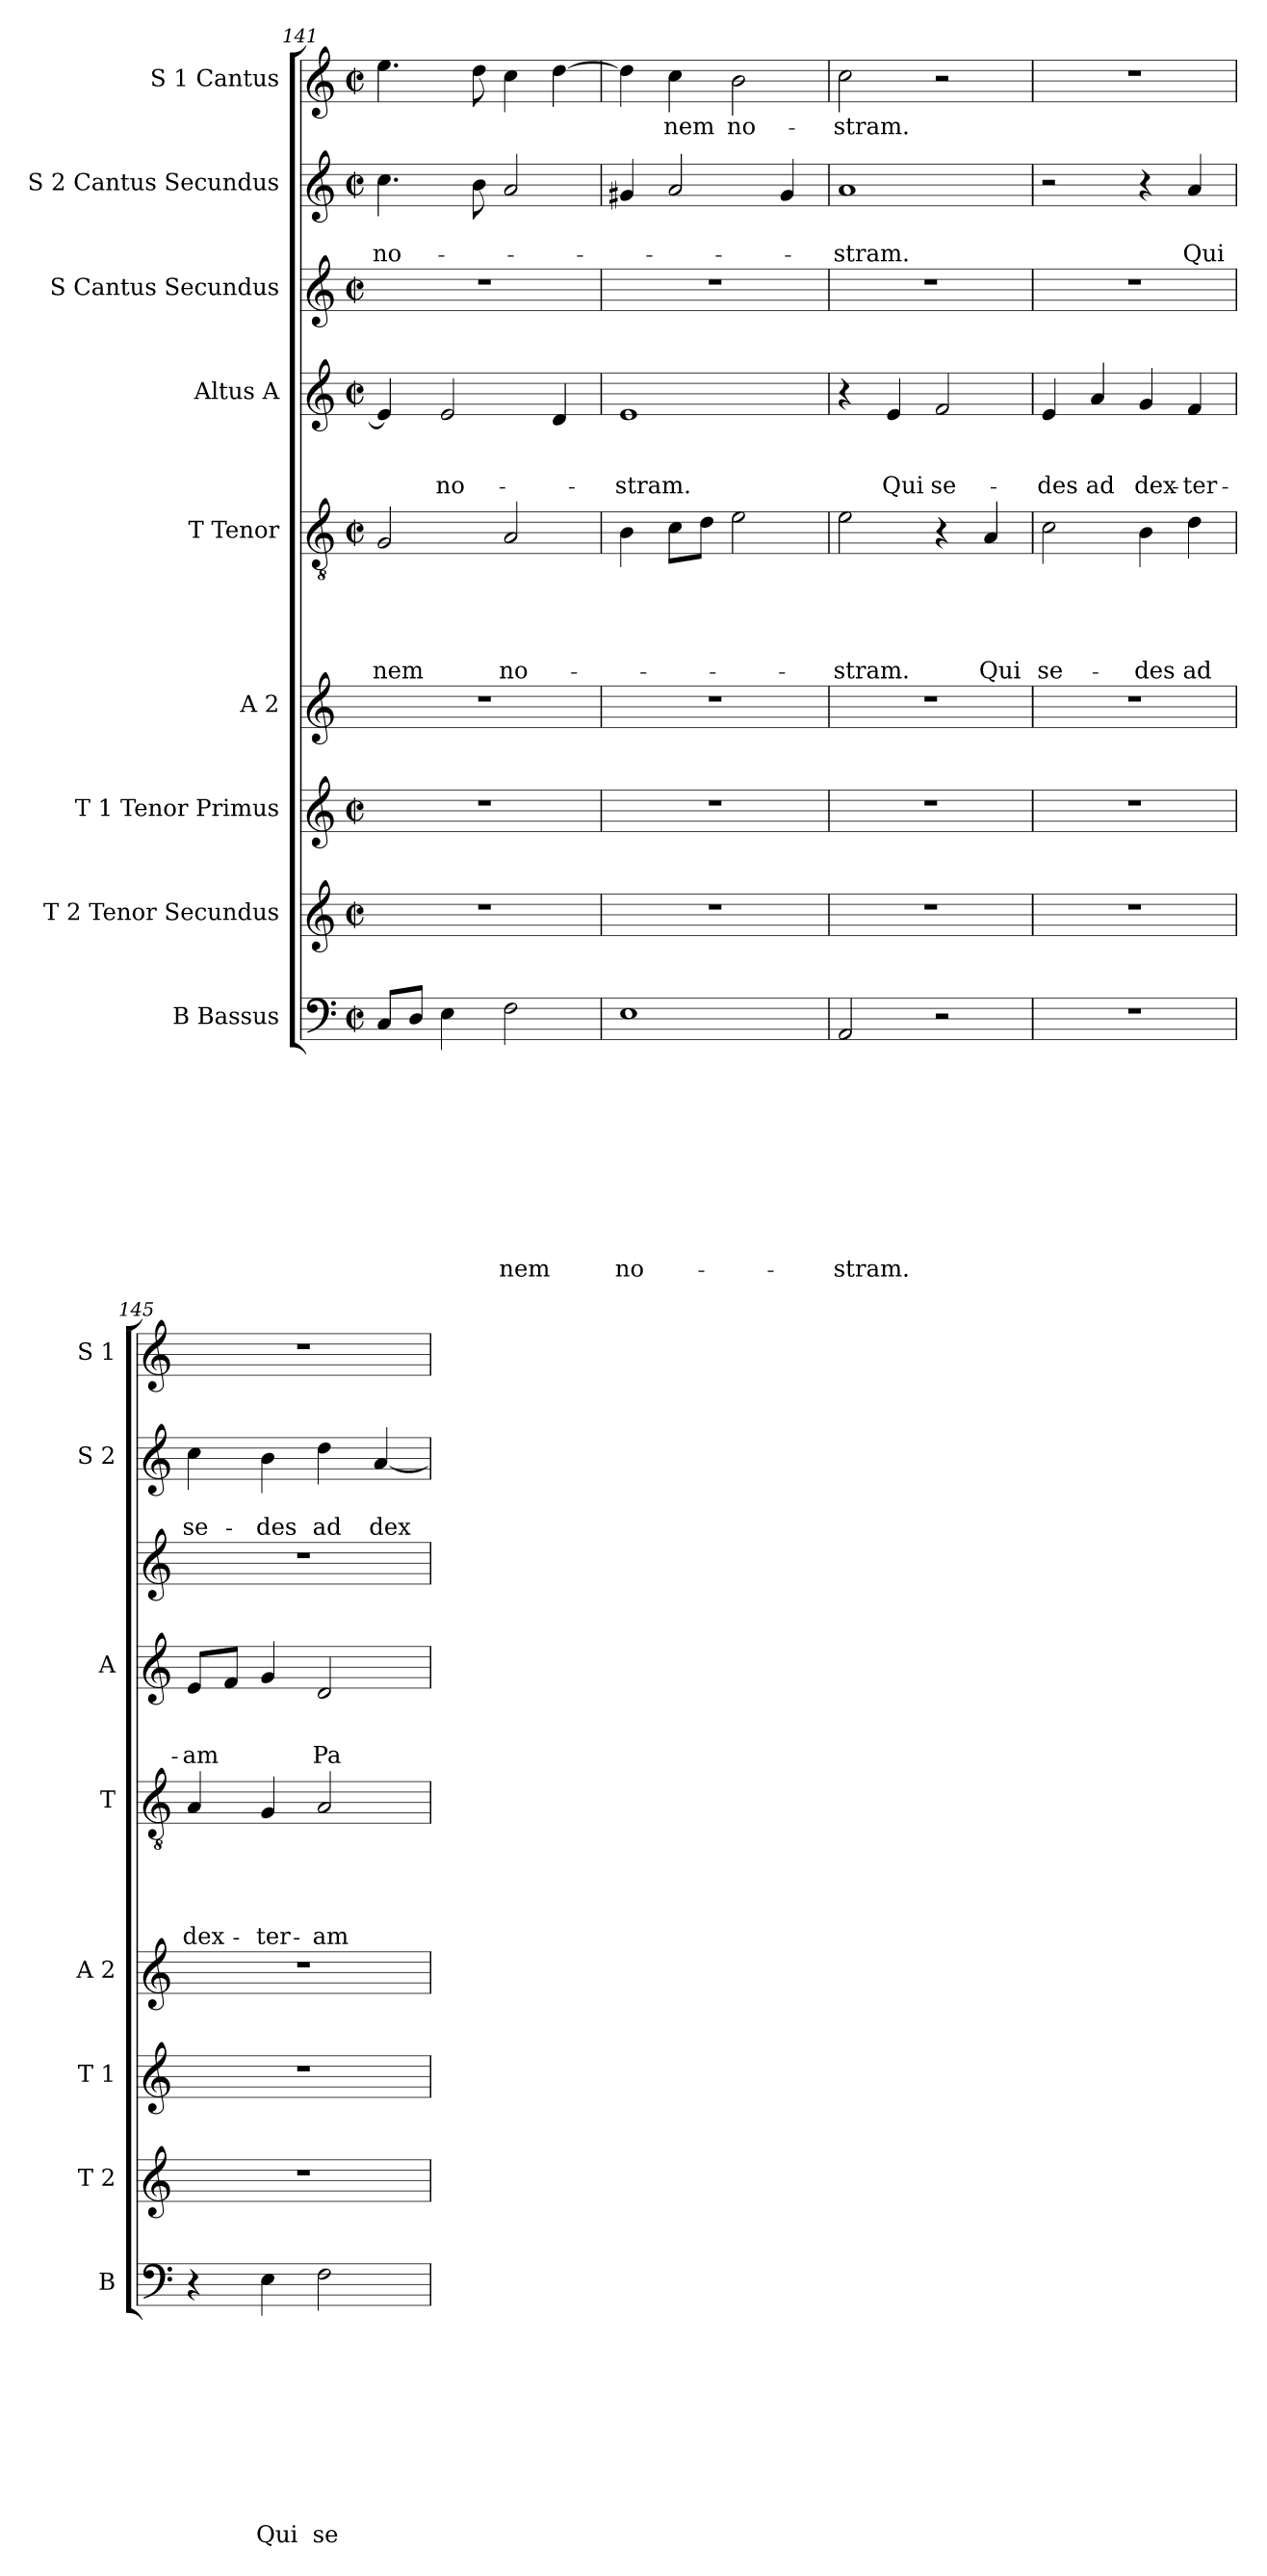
**kern	**text	**text	**text	**text	**text	**text	**text	**text	**text	**text	**kern	**kern	**kern	**kern	**text	**text	**text	**text	**text	**kern	**text	**text	**text	**kern	**kern	**text	**text	**kern	**text
*part9	*part9	*part9	*part9	*part9	*part9	*part9	*part9	*part9	*part9	*part9	*part8	*part7	*part6	*part5	*part5	*part5	*part5	*part5	*part5	*part4	*part4	*part4	*part4	*part3	*part2	*part2	*part2	*part1	*part1
*staff9	*staff9	*staff9	*staff9	*staff9	*staff9	*staff9	*staff9	*staff9	*staff9	*staff9	*staff8	*staff7	*staff6	*staff5	*staff5	*staff5	*staff5	*staff5	*staff5	*staff4	*staff4	*staff4	*staff4	*staff3	*staff2	*staff2	*staff2	*staff1	*staff1
*I"B Bassus	*	*	*	*	*	*	*	*	*	*	*I"T 2 Tenor Secundus	*I"T 1 Tenor Primus	*I"A 2	*I"T Tenor	*	*	*	*	*	*I"Altus A	*	*	*	*I"S Cantus Secundus	*I"S 2 Cantus Secundus	*	*	*I"S 1 Cantus	*
*I'B	*	*	*	*	*	*	*	*	*	*	*I'T 2	*I'T 1	*I'A 2	*I'T	*	*	*	*	*	*I'A	*	*	*	*	*I'S 2	*	*	*I'S 1	*
*clefF4	*	*	*	*	*	*	*	*	*	*	*clefG2	*clefG2	*clefG2	*clefGv2	*	*	*	*	*	*clefG2	*	*	*	*clefG2	*clefG2	*	*	*clefG2	*
*k[]	*	*	*	*	*	*	*	*	*	*	*k[]	*k[]	*k[]	*k[]	*	*	*	*	*	*k[]	*	*	*	*k[]	*k[]	*	*	*k[]	*
*C:	*	*	*	*	*	*	*	*	*	*	*C:	*C:	*C:	*C:	*	*	*	*	*	*C:	*	*	*	*C:	*C:	*	*	*C:	*
*M2/2	*	*	*	*	*	*	*	*	*	*	*M2/2	*M2/2	*	*M2/2	*	*	*	*	*	*M2/2	*	*	*	*M2/2	*M2/2	*	*	*M2/2	*
*met(c|)	*	*	*	*	*	*	*	*	*	*	*met(c|)	*met(c|)	*	*met(c|)	*	*	*	*	*	*met(c|)	*	*	*	*met(c|)	*met(c|)	*	*	*met(c|)	*
=141	=141	=141	=141	=141	=141	=141	=141	=141	=141	=141	=141	=141	=141	=141	=141	=141	=141	=141	=141	=141	=141	=141	=141	=141	=141	=141	=141	=141	=141
!	!	!	!	!	!	!	!	!	!	!	!	!	!	!	!	!	!	!	!LO:LY:b	!	!	!	!	!	!	!	!LO:LY:b	!	!
8C/L	.	.	.	.	.	.	.	.	.	.	1r	1r	1r	2G/	.	.	.	.	-nem	4e/]	.	.	.	1r	4.cc\	.	no-	4.ee\	.
8D/J	.	.	.	.	.	.	.	.	.	.	.	.	.	.	.	.	.	.	.	.	.	.	.	.	.	.	.	.	.
!	!	!	!	!	!	!	!	!	!	!	!	!	!	!	!	!	!	!	!	!	!	!	!LO:LY:b	!	!	!	!	!	!
4E\	.	.	.	.	.	.	.	.	.	.	.	.	.	.	.	.	.	.	.	2e/	.	.	no-	.	.	.	.	.	.
.	.	.	.	.	.	.	.	.	.	.	.	.	.	.	.	.	.	.	.	.	.	.	.	.	8b\	.	.	8dd\	.
!	!	!	!	!	!	!	!	!	!	!LO:LY:b	!	!	!	!	!	!	!	!	!LO:LY:b	!	!	!	!	!	!	!	!	!	!
2F\	.	.	.	.	.	.	.	.	.	-nem	.	.	.	2A/	.	.	.	.	no-	.	.	.	.	.	2a/	.	.	4cc\	.
.	.	.	.	.	.	.	.	.	.	.	.	.	.	.	.	.	.	.	.	4d/	.	.	.	.	.	.	.	[>4dd\	.
=142	=142	=142	=142	=142	=142	=142	=142	=142	=142	=142	=142	=142	=142	=142	=142	=142	=142	=142	=142	=142	=142	=142	=142	=142	=142	=142	=142	=142	=142
!	!	!	!	!	!	!	!	!	!	!LO:LY:b	!	!	!	!	!	!	!	!	!	!	!	!	!LO:LY:b	!	!	!	!	!	!
1E	.	.	.	.	.	.	.	.	.	no-	1r	1r	1r	4B\	.	.	.	.	.	1e	.	.	-stram.	1r	4g#X/	.	.	4dd\]	.
!	!	!	!	!	!	!	!	!	!	!	!	!	!	!	!	!	!	!	!	!	!	!	!	!	!	!	!	!	!LO:LY:b
.	.	.	.	.	.	.	.	.	.	.	.	.	.	8c\L	.	.	.	.	.	.	.	.	.	.	2a/	.	.	4cc\	-nem
.	.	.	.	.	.	.	.	.	.	.	.	.	.	8d\J	.	.	.	.	.	.	.	.	.	.	.	.	.	.	.
!	!	!	!	!	!	!	!	!	!	!	!	!	!	!	!	!	!	!	!	!	!	!	!	!	!	!	!	!	!LO:LY:b
.	.	.	.	.	.	.	.	.	.	.	.	.	.	2e\	.	.	.	.	.	.	.	.	.	.	.	.	.	2b\	no-
.	.	.	.	.	.	.	.	.	.	.	.	.	.	.	.	.	.	.	.	.	.	.	.	.	4g#/	.	.	.	.
=143	=143	=143	=143	=143	=143	=143	=143	=143	=143	=143	=143	=143	=143	=143	=143	=143	=143	=143	=143	=143	=143	=143	=143	=143	=143	=143	=143	=143	=143
!	!	!	!	!	!	!	!	!	!	!LO:LY:b	!	!	!	!	!	!	!	!	!LO:LY:b	!	!	!	!	!	!	!	!LO:LY:b	!	!LO:LY:b
2AA/	.	.	.	.	.	.	.	.	.	-stram.	1r	1r	1r	2e\	.	.	.	.	-stram.	4r	.	.	.	1r	1a	.	-stram.	2cc\	-stram.
!	!	!	!	!	!	!	!	!	!	!	!	!	!	!	!	!	!	!	!	!	!	!	!LO:LY:b	!	!	!	!	!	!
.	.	.	.	.	.	.	.	.	.	.	.	.	.	.	.	.	.	.	.	4e/	.	.	Qui	.	.	.	.	.	.
!	!	!	!	!	!	!	!	!	!	!	!	!	!	!	!	!	!	!	!	!	!	!	!LO:LY:b	!	!	!	!	!	!
2r	.	.	.	.	.	.	.	.	.	.	.	.	.	4r	.	.	.	.	.	2f/	.	.	se-	.	.	.	.	2r	.
!	!	!	!	!	!	!	!	!	!	!	!	!	!	!	!	!	!	!	!LO:LY:b	!	!	!	!	!	!	!	!	!	!
.	.	.	.	.	.	.	.	.	.	.	.	.	.	4A/	.	.	.	.	Qui	.	.	.	.	.	.	.	.	.	.
=144	=144	=144	=144	=144	=144	=144	=144	=144	=144	=144	=144	=144	=144	=144	=144	=144	=144	=144	=144	=144	=144	=144	=144	=144	=144	=144	=144	=144	=144
!	!	!	!	!	!	!	!	!	!	!	!	!	!	!	!	!	!	!	!LO:LY:b	!	!	!	!LO:LY:b	!	!	!	!	!	!
1r	.	.	.	.	.	.	.	.	.	.	1r	1r	1r	2c\	.	.	.	.	se-	4e/	.	.	-des	1r	2r	.	.	1r	.
!	!	!	!	!	!	!	!	!	!	!	!	!	!	!	!	!	!	!	!	!	!	!	!LO:LY:b	!	!	!	!	!	!
.	.	.	.	.	.	.	.	.	.	.	.	.	.	.	.	.	.	.	.	4a/	.	.	ad	.	.	.	.	.	.
!	!	!	!	!	!	!	!	!	!	!	!	!	!	!	!	!	!	!	!LO:LY:b	!	!	!	!LO:LY:b	!	!	!	!	!	!
.	.	.	.	.	.	.	.	.	.	.	.	.	.	4B\	.	.	.	.	-des	4g/	.	.	dex-	.	4r	.	.	.	.
!	!	!	!	!	!	!	!	!	!	!	!	!	!	!	!	!	!	!	!LO:LY:b	!	!	!	!LO:LY:b	!	!	!	!LO:LY:b	!	!
.	.	.	.	.	.	.	.	.	.	.	.	.	.	4d\	.	.	.	.	ad	4f/	.	.	-ter-	.	4a/	.	Qui	.	.
!!LO:PB:g=z
=145	=145	=145	=145	=145	=145	=145	=145	=145	=145	=145	=145	=145	=145	=145	=145	=145	=145	=145	=145	=145	=145	=145	=145	=145	=145	=145	=145	=145	=145
!	!	!	!	!	!	!	!	!	!	!	!	!	!	!	!	!	!	!	!LO:LY:b	!	!	!	!LO:LY:b	!	!	!	!LO:LY:b	!	!
4r	.	.	.	.	.	.	.	.	.	.	1r	1r	1r	4A/	.	.	.	.	dex-	8e/L	.	.	-am	1r	4cc\	.	se-	1r	.
.	.	.	.	.	.	.	.	.	.	.	.	.	.	.	.	.	.	.	.	8f/J	.	.	.	.	.	.	.	.	.
!	!	!	!	!	!	!	!	!	!	!LO:LY:b	!	!	!	!	!	!	!	!	!LO:LY:b	!	!	!	!	!	!	!	!LO:LY:b	!	!
4E\	.	.	.	.	.	.	.	.	.	Qui	.	.	.	4G/	.	.	.	.	-ter-	4g/	.	.	.	.	4b\	.	-des	.	.
!	!	!	!	!	!	!	!	!	!	!LO:LY:b	!	!	!	!	!	!	!	!	!LO:LY:b	!	!	!	!LO:LY:b	!	!	!	!LO:LY:b	!	!
2F\	.	.	.	.	.	.	.	.	.	se-	.	.	.	2A/	.	.	.	.	-am	2d/	.	.	Pa-	.	4dd\	.	ad	.	.
!	!	!	!	!	!	!	!	!	!	!	!	!	!	!	!	!	!	!	!	!	!	!	!	!	!	!	!LO:LY:b	!	!
.	.	.	.	.	.	.	.	.	.	.	.	.	.	.	.	.	.	.	.	.	.	.	.	.	[<4a/	.	dex-	.	.
=	=	=	=	=	=	=	=	=	=	=	=	=	=	=	=	=	=	=	=	=	=	=	=	=	=	=	=	=	=
*-	*-	*-	*-	*-	*-	*-	*-	*-	*-	*-	*-	*-	*-	*-	*-	*-	*-	*-	*-	*-	*-	*-	*-	*-	*-	*-	*-	*-	*-
